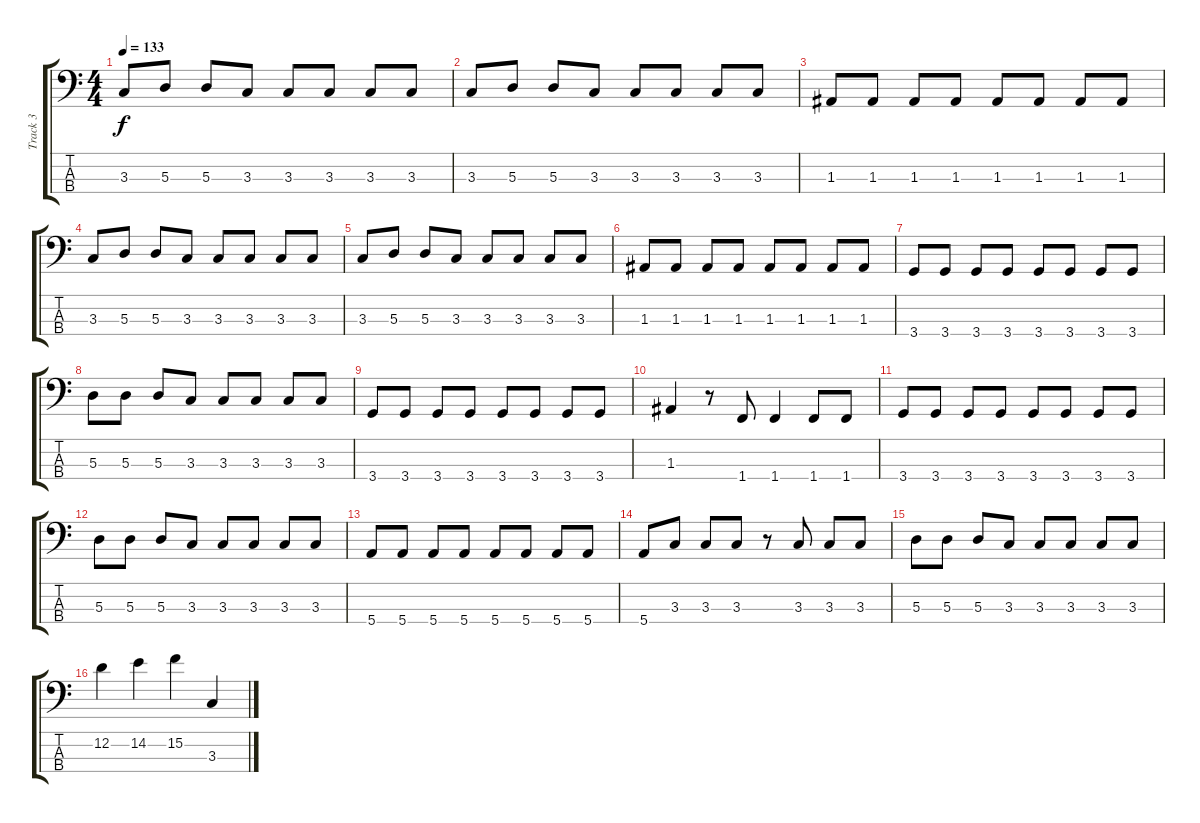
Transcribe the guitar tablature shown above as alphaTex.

\track ("Track 3" "Track 3") {instrument electricbassfinger}
\staff {score tabs}
\tuning (G2 D2 A1 E1) {hide}
\ts (4 4)
\tempo 133
\clef f4
\ks c
3.3.8{dy f} 5.3.8 5.3.8 3.3.8 3.3.8 3.3.8 3.3.8 3.3.8 |
3.3.8 5.3.8 5.3.8 3.3.8 3.3.8 3.3.8 3.3.8 3.3.8 |
1.3.8 1.3.8 1.3.8 1.3.8 1.3.8 1.3.8 1.3.8 1.3.8 |
3.3.8 5.3.8 5.3.8 3.3.8 3.3.8 3.3.8 3.3.8 3.3.8 |
3.3.8 5.3.8 5.3.8 3.3.8 3.3.8 3.3.8 3.3.8 3.3.8 |
1.3.8 1.3.8 1.3.8 1.3.8 1.3.8 1.3.8 1.3.8 1.3.8 |
3.4.8 3.4.8 3.4.8 3.4.8 3.4.8 3.4.8 3.4.8 3.4.8 |
5.3.8 5.3.8 5.3.8 3.3.8 3.3.8 3.3.8 3.3.8 3.3.8 |
3.4.8 3.4.8 3.4.8 3.4.8 3.4.8 3.4.8 3.4.8 3.4.8 |
1.3.4 r.8 1.4.8 1.4.4 1.4.8 1.4.8 |
3.4.8 3.4.8 3.4.8 3.4.8 3.4.8 3.4.8 3.4.8 3.4.8 |
5.3.8 5.3.8 5.3.8 3.3.8 3.3.8 3.3.8 3.3.8 3.3.8 |
5.4.8 5.4.8 5.4.8 5.4.8 5.4.8 5.4.8 5.4.8 5.4.8 |
5.4.8 3.3.8 3.3.8 3.3.8 r.8 3.3.8 3.3.8 3.3.8 |
5.3.8 5.3.8 5.3.8 3.3.8 3.3.8 3.3.8 3.3.8 3.3.8 |
12.2.4 14.2.4 15.2.4 3.3.4
